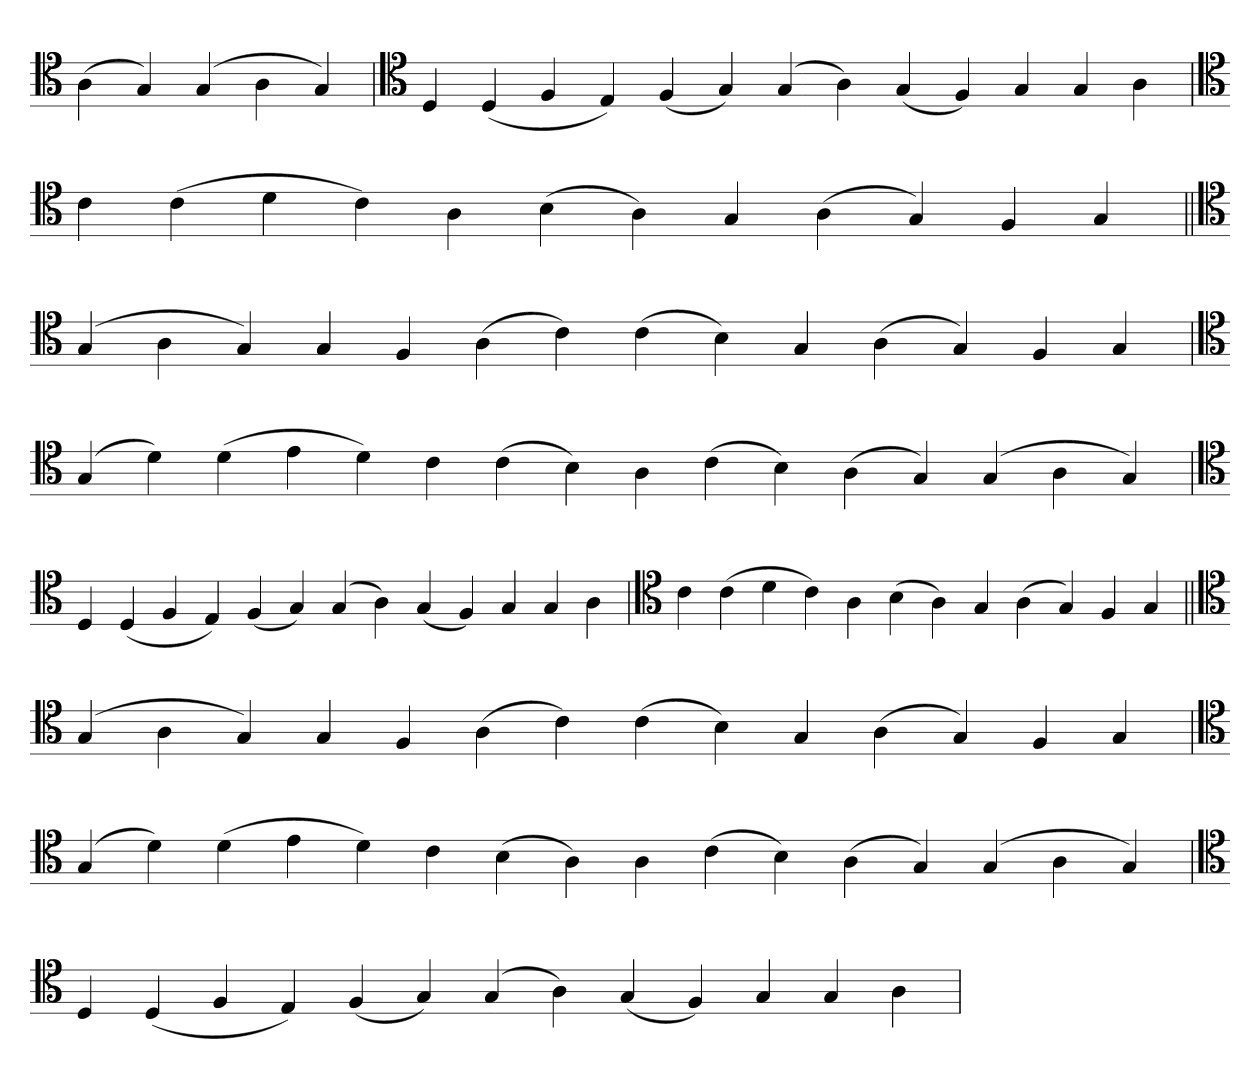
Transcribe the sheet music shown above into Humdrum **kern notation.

**kern
*part1
*staff1
*clefC4
=
(4A
4G)
(4G
4A
4G)
=
*clefC4
4D
(4D
4F
4E)
(4F
4G)
(4G
4A)
(4G
4F)
4G
4G
4A
='
*clefC4
4c
(4c
4d
4c)
4A
(4B
4A)
4G
(4A
4G)
4F
4G
=||
*clefC4
(4G
4A
4G)
4G
4F
(4A
4c)
(4c
4B)
4G
(4A
4G)
4F
4G
='
*clefC4
(4G
4d)
(4d
4e
4d)
4c
(4c
4B)
4A
(4c
4B)
(4A
4G)
(4G
4A
4G)
=
*clefC4
4D
(4D
4F
4E)
(4F
4G)
(4G
4A)
(4G
4F)
4G
4G
4A
='
*clefC4
4c
(4c
4d
4c)
4A
(4B
4A)
4G
(4A
4G)
4F
4G
=||
*clefC4
(4G
4A
4G)
4G
4F
(4A
4c)
(4c
4B)
4G
(4A
4G)
4F
4G
='
*clefC4
(4G
4d)
(4d
4e
4d)
4c
(4B
4A)
4A
(4c
4B)
(4A
4G)
(4G
4A
4G)
=
*clefC4
4D
(4D
4F
4E)
(4F
4G)
(4G
4A)
(4G
4F)
4G
4G
4A
='
*-
